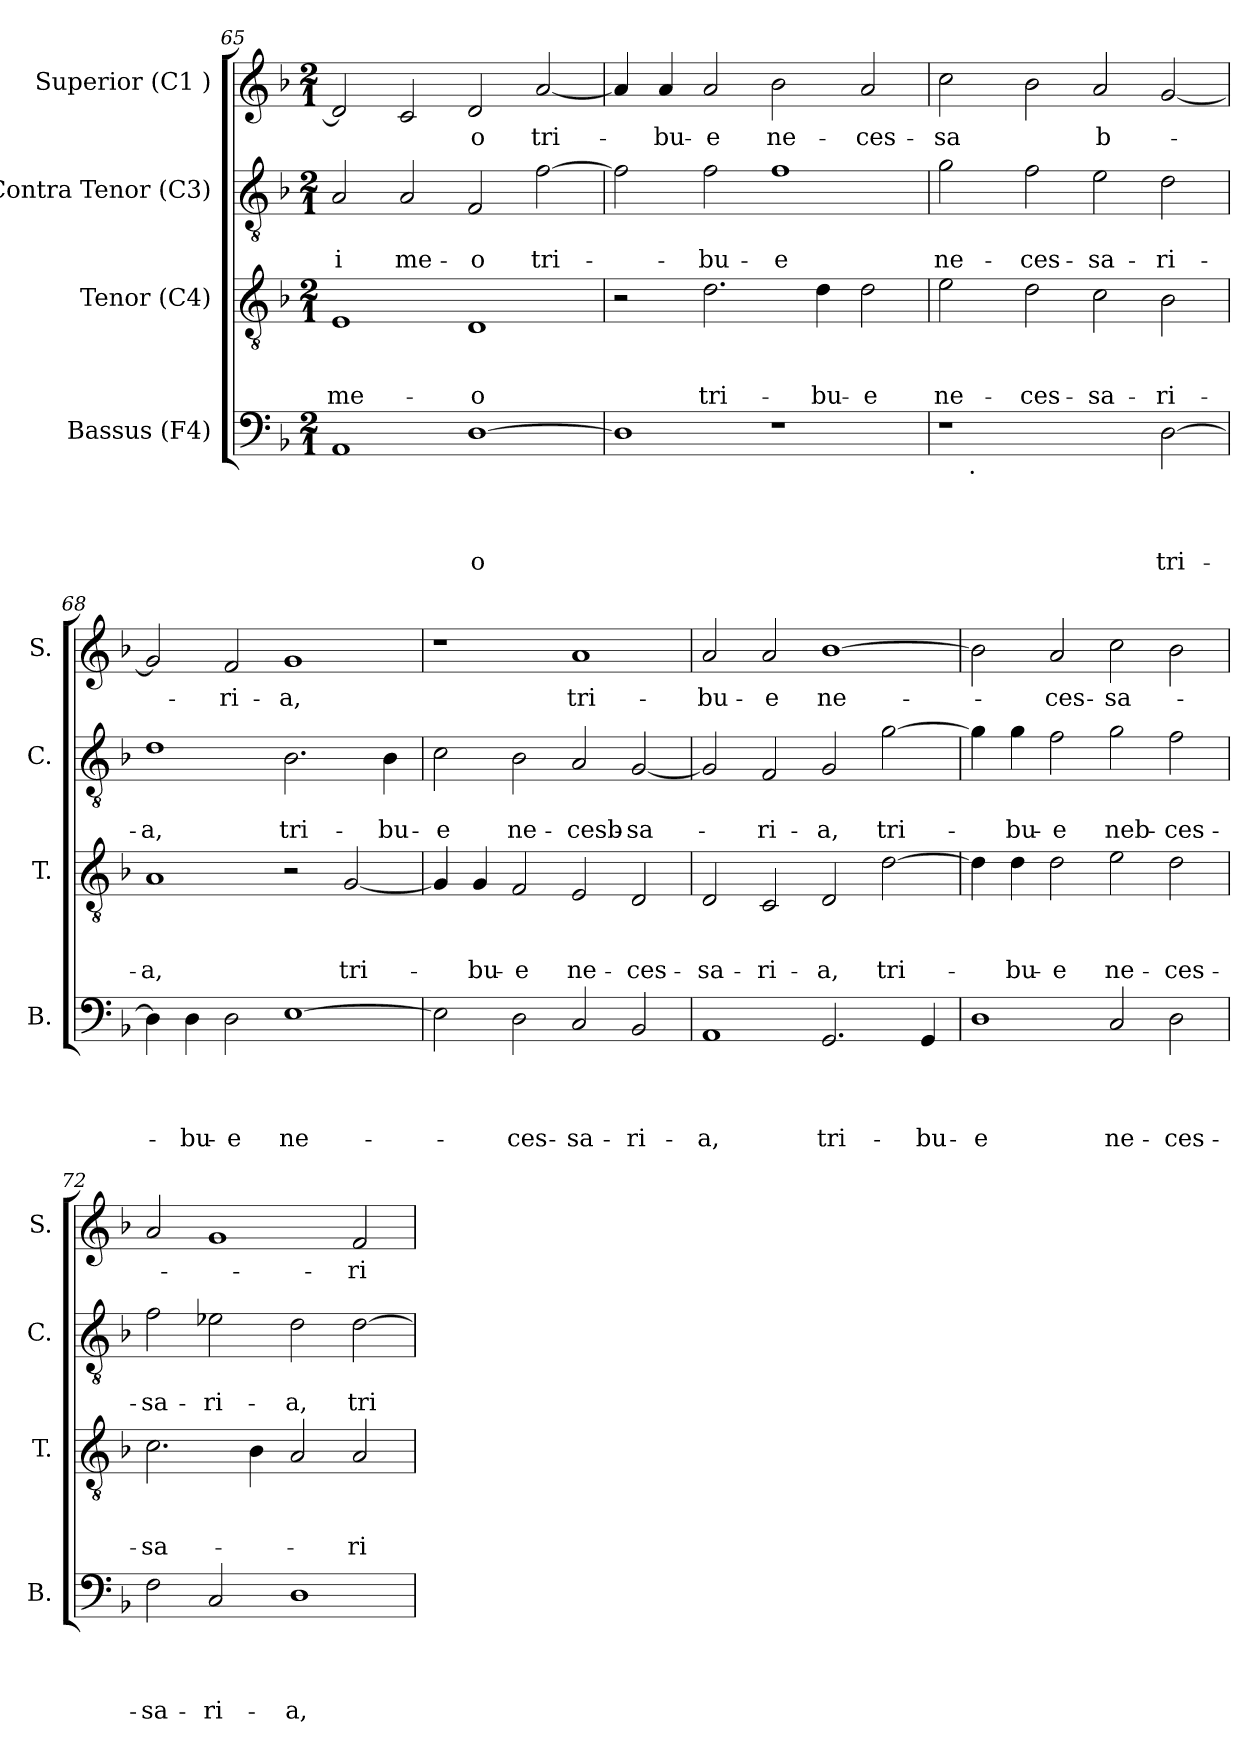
**kern	**text	**text	**text	**text	**kern	**text	**text	**text	**kern	**text	**text	**kern	**text
*part4	*part4	*part4	*part4	*part4	*part3	*part3	*part3	*part3	*part2	*part2	*part2	*part1	*part1
*staff4	*staff4	*staff4	*staff4	*staff4	*staff3	*staff3	*staff3	*staff3	*staff2	*staff2	*staff2	*staff1	*staff1
*I"Bassus (F4)	*	*	*	*	*I"Tenor (C4)	*	*	*	*I"Contra Tenor (C3)	*	*	*I"Superior (C1 )	*
*I'B.	*	*	*	*	*I'T.	*	*	*	*I'C.	*	*	*I'S.	*
!!LO:LB:g=z
*clefF4	*	*	*	*	*clefGv2	*	*	*	*clefGv2	*	*	*clefG2	*
*k[b-]	*	*	*	*	*k[b-]	*	*	*	*k[b-]	*	*	*k[b-]	*
*F:	*	*	*	*	*F:	*	*	*	*F:	*	*	*F:	*
*M2/1	*	*	*	*	*M2/1	*	*	*	*M2/1	*	*	*M2/1	*
=65	=65	=65	=65	=65	=65	=65	=65	=65	=65	=65	=65	=65	=65
!	!	!	!	!	!	!	!	!LO:LY:b	!	!	!LO:LY:b	!	!
1AA	.	.	.	.	1E	.	.	me-	2A/	.	-i	2d/]	.
!	!	!	!	!	!	!	!	!	!	!	!LO:LY:b	!	!
.	.	.	.	.	.	.	.	.	2A/	.	me-	2c/	.
!	!	!	!	!LO:LY:b:rj	!	!	!	!LO:LY:b:rj	!	!	!LO:LY:b	!	!LO:LY:b
[>1D	.	.	.	-o	1D	.	.	-o	2F/	.	-o	2d/	-o
!	!	!	!	!	!	!	!	!	!	!	!LO:LY:b	!	!LO:LY:b
.	.	.	.	.	.	.	.	.	[>2f\	.	tri-	[<2a/	tri-
=66	=66	=66	=66	=66	=66	=66	=66	=66	=66	=66	=66	=66	=66
1D]	.	.	.	.	2r	.	.	.	2f\]	.	.	4a/]	.
!	!	!	!	!	!	!	!	!	!	!	!	!	!LO:LY:b
.	.	.	.	.	.	.	.	.	.	.	.	4a/	-bu-
!	!	!	!	!	!	!	!	!LO:LY:b	!	!	!LO:LY:b	!	!LO:LY:b:rj
.	.	.	.	.	2.d\	.	.	tri-	2f\	.	-bu-	2a/	-e
!	!	!	!	!	!	!	!	!	!	!	!LO:LY:b:rj	!	!LO:LY:b
1r	.	.	.	.	.	.	.	.	1f	.	-e	2b-\	ne-
!	!	!	!	!	!	!	!	!LO:LY:b	!	!	!	!	!
.	.	.	.	.	4d\	.	.	-bu-	.	.	.	.	.
!	!	!	!	!	!	!	!	!LO:LY:b:rj	!	!	!	!	!LO:LY:b
.	.	.	.	.	2d\	.	.	-e	.	.	.	2a/	-ces-
=67	=67	=67	=67	=67	=67	=67	=67	=67	=67	=67	=67	=67	=67
!	!	!	!	!	!	!	!	!LO:LY:b	!	!	!LO:LY:b	!	!LO:LY:b
*^	*	*	*	*	*	*	*	*	*	*	*	*	*
1r	8ryy	.	.	.	.	2e\	.	.	ne-	2g\	.	ne-	2cc\	-sa
!	!LO:TX:b:t=.	!	!	!	!	!	!	!	!	!	!	!	!	!
.	1...ryy	.	.	.	.	.	.	.	.	.	.	.	.	.
!	!	!	!	!	!	!	!	!	!LO:LY:b	!	!	!LO:LY:b	!	!
.	.	.	.	.	.	2d\	.	.	-ces-	2f\	.	-ces-	2b-\	.
!	!	!	!	!	!	!	!	!	!LO:LY:b	!	!	!LO:LY:b	!	!LO:LY:b
2ryy	.	.	.	.	.	2c\	.	.	-sa-	2e\	.	-sa-	2a/	b-
!	!	!	!	!	!LO:LY:b	!	!	!	!LO:LY:b	!	!	!LO:LY:b	!	!
[>2D\	.	.	.	.	tri-	2B-\	.	.	-ri-	2d\	.	-ri-	[<2g/	.
=68	=68	=68	=68	=68	=68	=68	=68	=68	=68	=68	=68	=68	=68	=68
!	!	!	!	!	!	!	!	!	!LO:LY:b	!	!	!LO:LY:b	!	!
*v	*v	*	*	*	*	*	*	*	*	*	*	*	*	*
4D\]	.	.	.	.	1A	.	.	-a,	1d	.	-a,	2g/]	.
!	!	!	!	!LO:LY:b	!	!	!	!	!	!	!	!	!
4D\	.	.	.	-bu-	.	.	.	.	.	.	.	.	.
!	!	!	!	!LO:LY:b:rj	!	!	!	!	!	!	!	!	!LO:LY:b
2D\	.	.	.	-e	.	.	.	.	.	.	.	2f/	-ri-
!	!	!	!	!LO:LY:b	!	!	!	!	!	!	!LO:LY:b	!	!LO:LY:b
[>1E	.	.	.	ne-	2r	.	.	.	2.B-\	.	tri-	1g	-a,
!	!	!	!	!	!	!	!	!LO:LY:b	!	!	!	!	!
.	.	.	.	.	[<2G/	.	.	tri-	.	.	.	.	.
!	!	!	!	!	!	!	!	!	!	!	!LO:LY:b	!	!
.	.	.	.	.	.	.	.	.	4B-\	.	-bu-	.	.
=69	=69	=69	=69	=69	=69	=69	=69	=69	=69	=69	=69	=69	=69
!	!	!	!	!	!	!	!	!	!	!	!LO:LY:b	!	!
2E\]	.	.	.	.	4G/]	.	.	.	2c\	.	-e	1r	.
!	!	!	!	!	!	!	!	!LO:LY:b	!	!	!	!	!
.	.	.	.	.	4G/	.	.	-bu-	.	.	.	.	.
!	!	!	!	!LO:LY:b	!	!	!	!LO:LY:b:rj	!	!	!LO:LY:b	!	!
2D\	.	.	.	-ces-	2F/	.	.	-e	2B-\	.	ne-	.	.
!	!	!	!	!LO:LY:b	!	!	!	!LO:LY:b	!	!	!LO:LY:b:rj	!	!LO:LY:b
2C/	.	.	.	-sa-	2E/	.	.	ne-	2A/	.	-cesb-	1a	tri-
!	!	!	!	!LO:LY:b	!	!	!	!LO:LY:b	!	!	!LO:LY:b	!	!
2BB-/	.	.	.	-ri-	2D/	.	.	-ces-	[<2G/	.	-sa-	.	.
!!LO:LB:g=z
=70	=70	=70	=70	=70	=70	=70	=70	=70	=70	=70	=70	=70	=70
!	!	!	!	!LO:LY:b	!	!	!	!LO:LY:b	!	!	!	!	!LO:LY:b
1AA	.	.	.	-a,	2D/	.	.	-sa-	2G/]	.	.	2a/	-bu-
!	!	!	!	!	!	!	!	!LO:LY:b	!	!	!LO:LY:b	!	!LO:LY:b
.	.	.	.	.	2C/	.	.	-ri-	2F/	.	-ri-	2a/	-e
!	!	!	!	!LO:LY:b	!	!	!	!LO:LY:b	!	!	!LO:LY:b	!	!LO:LY:b
2.GG/	.	.	.	tri-	2D/	.	.	-a,	2G/	.	-a,	[>1b-	ne-
!	!	!	!	!	!	!	!	!LO:LY:b	!	!	!LO:LY:b	!	!
.	.	.	.	.	[>2d\	.	.	tri-	[>2g\	.	tri-	.	.
!	!	!	!	!LO:LY:b	!	!	!	!	!	!	!	!	!
4GG/	.	.	.	-bu-	.	.	.	.	.	.	.	.	.
=71	=71	=71	=71	=71	=71	=71	=71	=71	=71	=71	=71	=71	=71
!	!	!	!	!LO:LY:b:rj	!	!	!	!	!	!	!	!	!
1D	.	.	.	-e	4d\]	.	.	.	4g\]	.	.	2b-\]	.
!	!	!	!	!	!	!	!	!LO:LY:b	!	!	!LO:LY:b	!	!
.	.	.	.	.	4d\	.	.	-bu-	4g\	.	-bu-	.	.
!	!	!	!	!	!	!	!	!LO:LY:b:rj	!	!	!LO:LY:b:rj	!	!LO:LY:b
.	.	.	.	.	2d\	.	.	-e	2f\	.	-e	2a/	-ces-
!	!	!	!	!LO:LY:b	!	!	!	!LO:LY:b	!	!	!LO:LY:b	!	!LO:LY:b
2C/	.	.	.	ne-	2e\	.	.	ne-	2g\	.	neb-	2cc\	-sa-
!	!	!	!	!LO:LY:b	!	!	!	!LO:LY:b	!	!	!LO:LY:b	!	!
2D\	.	.	.	-ces-	2d\	.	.	-ces-	2f\	.	-ces-	2b-\	.
=72	=72	=72	=72	=72	=72	=72	=72	=72	=72	=72	=72	=72	=72
!	!	!	!	!LO:LY:b	!	!	!	!LO:LY:b	!	!	!LO:LY:b	!	!
2F\	.	.	.	-sa-	2.c\	.	.	-sa-	2f\	.	-sa-	2a/	.
!	!	!	!	!LO:LY:b	!	!	!	!	!	!	!LO:LY:b	!	!
2C/	.	.	.	-ri-	.	.	.	.	2e-\	.	-ri-	1g	.
.	.	.	.	.	4B-\	.	.	.	.	.	.	.	.
!	!	!	!	!LO:LY:b	!	!	!	!	!	!	!LO:LY:b	!	!
1D	.	.	.	-a,	2A/	.	.	.	2d\	.	-a,	.	.
!	!	!	!	!	!	!	!	!LO:LY:b	!	!	!LO:LY:b	!	!LO:LY:b
.	.	.	.	.	2A/	.	.	-ri-	[>2d\	.	tri-	2f/	-ri-
=	=	=	=	=	=	=	=	=	=	=	=	=	=
*-	*-	*-	*-	*-	*-	*-	*-	*-	*-	*-	*-	*-	*-
